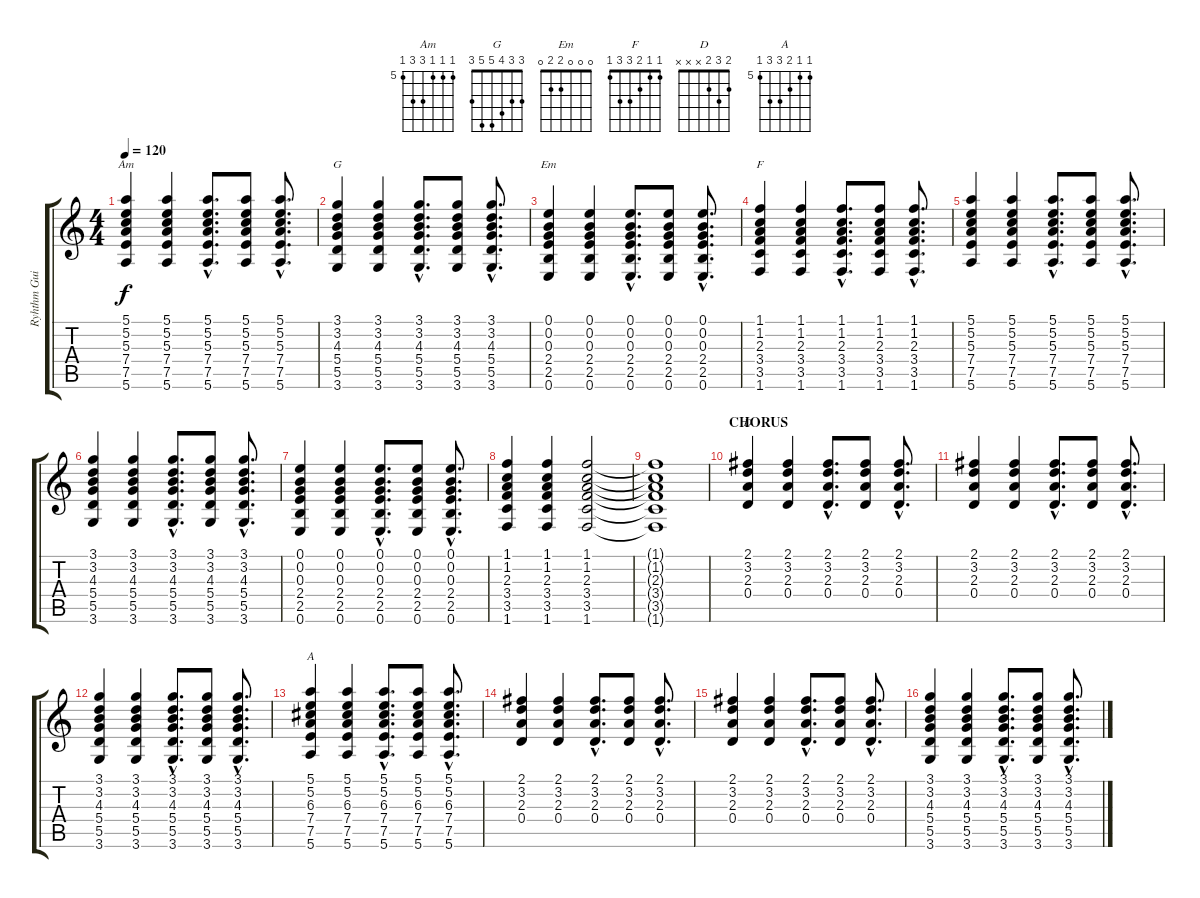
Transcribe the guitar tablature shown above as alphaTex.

\track ("Ryhthm Guitar" "Ryhthm Gui") {instrument acousticguitarnylon}
\staff {score tabs}
\tuning (E4 B3 G3 D3 A2 E2) {hide}
\chord ("Am" 5 5 5 7 7 5) {firstfret 5}
\chord ("G" 3 3 4 5 5 3)
\chord ("Em" 0 0 0 2 2 0)
\chord ("F" 1 1 2 3 3 1)
\chord ("D" 2 3 2 x x x)
\chord ("A" 5 5 6 7 7 5) {firstfret 5}
\ts (4 4)
\tempo 120
\clef g2
\ks c
(5.1 5.2 5.3 7.4 7.5 5.6).4{ch "Am" dy f} (5.1 5.2 5.3 7.4 7.5 5.6).4 (5.1{hac} 5.2{hac} 5.3{hac} 7.4{hac} 7.5{hac} 5.6{hac}).8{d} (5.1 5.2 5.3 7.4 7.5 5.6).8 (5.1{hac} 5.2{hac} 5.3{hac} 7.4{hac} 7.5{hac} 5.6{hac}).8{d} |
(3.1 3.2 4.3 5.4 5.5 3.6).4{ch "G"} (3.1 3.2 4.3 5.4 5.5 3.6).4 (3.1{hac} 3.2{hac} 4.3{hac} 5.4{hac} 5.5{hac} 3.6{hac}).8{d} (3.1 3.2 4.3 5.4 5.5 3.6).8 (3.1{hac} 3.2{hac} 4.3{hac} 5.4{hac} 5.5{hac} 3.6{hac}).8{d} |
(0.1 0.2 0.3 2.4 2.5 0.6).4{ch "Em"} (0.1 0.2 0.3 2.4 2.5 0.6).4 (0.1{hac} 0.2{hac} 0.3{hac} 2.4{hac} 2.5{hac} 0.6{hac}).8{d} (0.1 0.2 0.3 2.4 2.5 0.6).8 (0.1{hac} 0.2{hac} 0.3{hac} 2.4{hac} 2.5{hac} 0.6{hac}).8{d} |
(1.1 1.2 2.3 3.4 3.5 1.6).4{ch "F"} (1.1 1.2 2.3 3.4 3.5 1.6).4 (1.1{hac} 1.2{hac} 2.3{hac} 3.4{hac} 3.5{hac} 1.6{hac}).8{d} (1.1 1.2 2.3 3.4 3.5 1.6).8 (1.1{hac} 1.2{hac} 2.3{hac} 3.4{hac} 3.5{hac} 1.6{hac}).8{d} |
(5.1 5.2 5.3 7.4 7.5 5.6).4 (5.1 5.2 5.3 7.4 7.5 5.6).4 (5.1{hac} 5.2{hac} 5.3{hac} 7.4{hac} 7.5{hac} 5.6{hac}).8{d} (5.1 5.2 5.3 7.4 7.5 5.6).8 (5.1{hac} 5.2{hac} 5.3{hac} 7.4{hac} 7.5{hac} 5.6{hac}).8{d} |
(3.1 3.2 4.3 5.4 5.5 3.6).4 (3.1 3.2 4.3 5.4 5.5 3.6).4 (3.1{hac} 3.2{hac} 4.3{hac} 5.4{hac} 5.5{hac} 3.6{hac}).8{d} (3.1 3.2 4.3 5.4 5.5 3.6).8 (3.1{hac} 3.2{hac} 4.3{hac} 5.4{hac} 5.5{hac} 3.6{hac}).8{d} |
(0.1 0.2 0.3 2.4 2.5 0.6).4 (0.1 0.2 0.3 2.4 2.5 0.6).4 (0.1{hac} 0.2{hac} 0.3{hac} 2.4{hac} 2.5{hac} 0.6{hac}).8{d} (0.1 0.2 0.3 2.4 2.5 0.6).8 (0.1{hac} 0.2{hac} 0.3{hac} 2.4{hac} 2.5{hac} 0.6{hac}).8{d} |
(1.1 1.2 2.3 3.4 3.5 1.6).4 (1.1 1.2 2.3 3.4 3.5 1.6).4 (1.1 1.2 2.3 3.4 3.5 1.6).2 |
(1.1{t} 1.2{t} 2.3{t} 3.4{t} 3.5{t} 1.6{t}).1 |
\section ("" "CHORUS")
(2.1 3.2 2.3 0.4).4{ch "D"} (2.1 3.2 2.3 0.4).4 (2.1{hac} 3.2{hac} 2.3{hac} 0.4{hac}).8{d} (2.1 3.2 2.3 0.4).8 (2.1{hac} 3.2{hac} 2.3{hac} 0.4{hac}).8{d} |
(2.1 3.2 2.3 0.4).4 (2.1 3.2 2.3 0.4).4 (2.1{hac} 3.2{hac} 2.3{hac} 0.4{hac}).8{d} (2.1 3.2 2.3 0.4).8 (2.1{hac} 3.2{hac} 2.3{hac} 0.4{hac}).8{d} |
(3.1 3.2 4.3 5.4 5.5 3.6).4 (3.1 3.2 4.3 5.4 5.5 3.6).4 (3.1{hac} 3.2{hac} 4.3{hac} 5.4{hac} 5.5{hac} 3.6{hac}).8{d} (3.1 3.2 4.3 5.4 5.5 3.6).8 (3.1{hac} 3.2{hac} 4.3{hac} 5.4{hac} 5.5{hac} 3.6{hac}).8{d} |
(5.1 5.2 6.3 7.4 7.5 5.6).4{ch "A"} (5.1 5.2 6.3 7.4 7.5 5.6).4 (5.1{hac} 5.2{hac} 6.3{hac} 7.4{hac} 7.5{hac} 5.6{hac}).8{d} (5.1 5.2 6.3 7.4 7.5 5.6).8 (5.1{hac} 5.2{hac} 6.3{hac} 7.4{hac} 7.5{hac} 5.6{hac}).8{d} |
(2.1 3.2 2.3 0.4).4 (2.1 3.2 2.3 0.4).4 (2.1{hac} 3.2{hac} 2.3{hac} 0.4{hac}).8{d} (2.1 3.2 2.3 0.4).8 (2.1{hac} 3.2{hac} 2.3{hac} 0.4{hac}).8{d} |
(2.1 3.2 2.3 0.4).4 (2.1 3.2 2.3 0.4).4 (2.1{hac} 3.2{hac} 2.3{hac} 0.4{hac}).8{d} (2.1 3.2 2.3 0.4).8 (2.1{hac} 3.2{hac} 2.3{hac} 0.4{hac}).8{d} |
(3.1 3.2 4.3 5.4 5.5 3.6).4 (3.1 3.2 4.3 5.4 5.5 3.6).4 (3.1{hac} 3.2{hac} 4.3{hac} 5.4{hac} 5.5{hac} 3.6{hac}).8{d} (3.1 3.2 4.3 5.4 5.5 3.6).8 (3.1{hac} 3.2{hac} 4.3{hac} 5.4{hac} 5.5{hac} 3.6{hac}).8{d}
